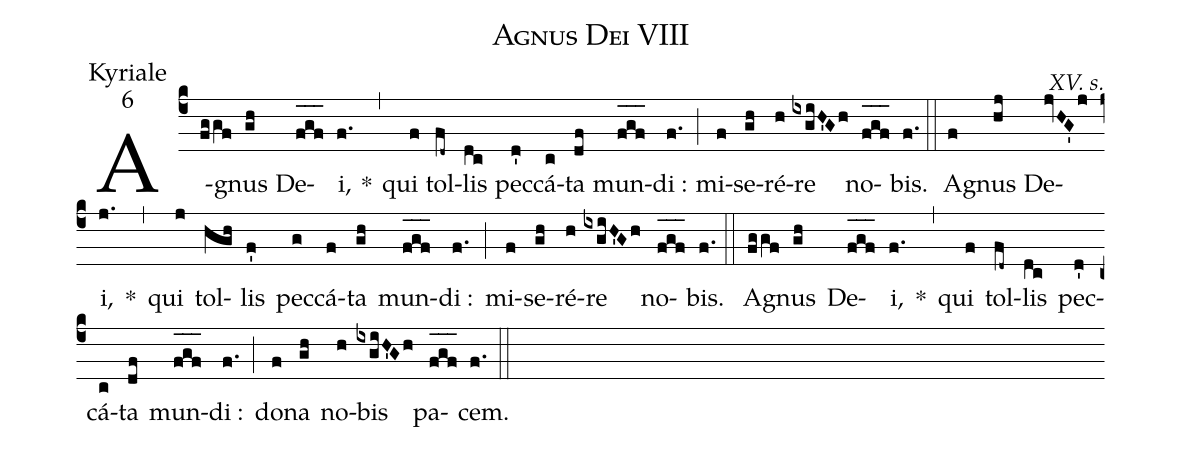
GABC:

name:Agnus Dei VIII;
office-part:Kyriale;
mode:6;
commentary:XV. s.;
%%
(c4) A(fggf)gnus(gh) De(f_[oh:h]g_[oh:h]f_[oh:h])i,(f.) *(,) qui(f) tol(fd~)lis(dc) pec(d')cá(c)ta(df) mun(f_[oh:h]g_[oh:h]f_[oh:h])di :(f.) (;) mi(f)se(gh)ré(h)re(ixgiH'Gh) no(f_[oh:h]g_[oh:h]f_[oh:h])bis.(f.) (::)
A(f)gnus(hj) De(jvHG'j)i,(j.) *(,) qui(j) tol(hgh)lis(f') pec(g)cá(f)ta(gh) mun(f_[oh:h]g_[oh:h]f_[oh:h])di :(f.) (;) mi(f)se(gh)ré(h)re(ixgiH'Gh) no(f_[oh:h]g_[oh:h]f_[oh:h])bis.(f.) (::)
A(fggf)gnus(gh) De(f_[oh:h]g_[oh:h]f_[oh:h])i,(f.) *(,) qui(f) tol(fd~)lis(dc) pec(d')cá(c)ta(df) mun(f_[oh:h]g_[oh:h]f_[oh:h])di :(f.) (;) do(f)na(gh) no(h)bis(ixgiH'Gh) pa(f_[oh:h]g_[oh:h]f_[oh:h])cem.(f.) (::)
